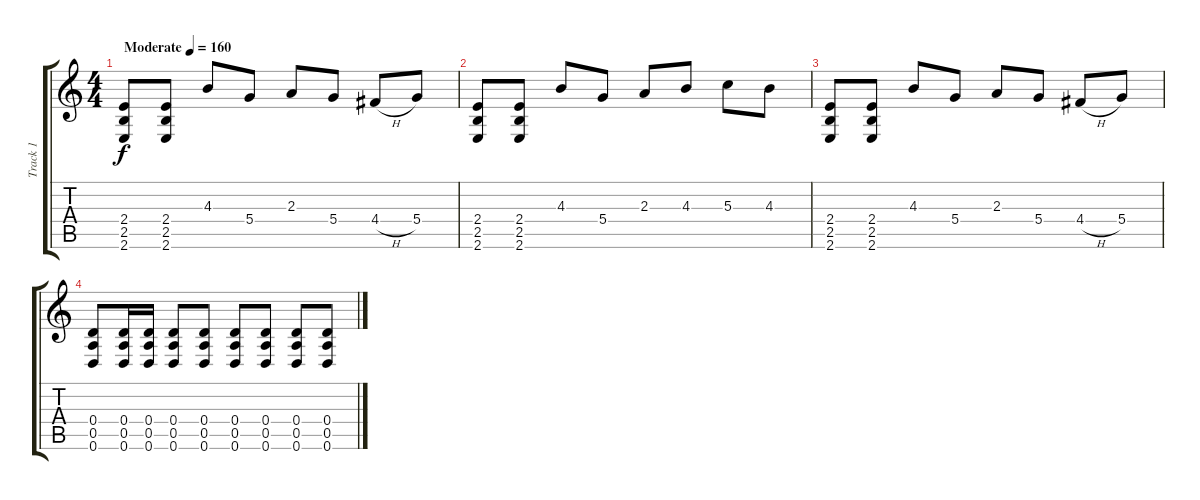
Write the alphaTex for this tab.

\track ("Track 1" "Track 1") {instrument distortionguitar}
\staff {score tabs}
\tuning (E4 B3 G3 D3 A2 D2) {hide}
\ts (4 4)
\tempo (160 "Moderate")
\clef g2
\ks c
(2.4 2.5 2.6).8{dy f instrument distortionguitar} (2.4 2.5 2.6).8 4.3.8 5.4.8 2.3.8 5.4.8 4.4{h}.8 5.4.8 |
(2.4 2.5 2.6).8 (2.4 2.5 2.6).8 4.3.8 5.4.8 2.3.8 4.3.8 5.3.8 4.3.8 |
(2.4 2.5 2.6).8 (2.4 2.5 2.6).8 4.3.8 5.4.8 2.3.8 5.4.8 4.4{h}.8 5.4.8 |
(0.4 0.5 0.6).8 (0.4 0.5 0.6).16 (0.4 0.5 0.6).16 (0.4 0.5 0.6).8 (0.4 0.5 0.6).8 (0.4 0.5 0.6).8 (0.4 0.5 0.6).8 (0.4 0.5 0.6).8 (0.4 0.5 0.6).8
